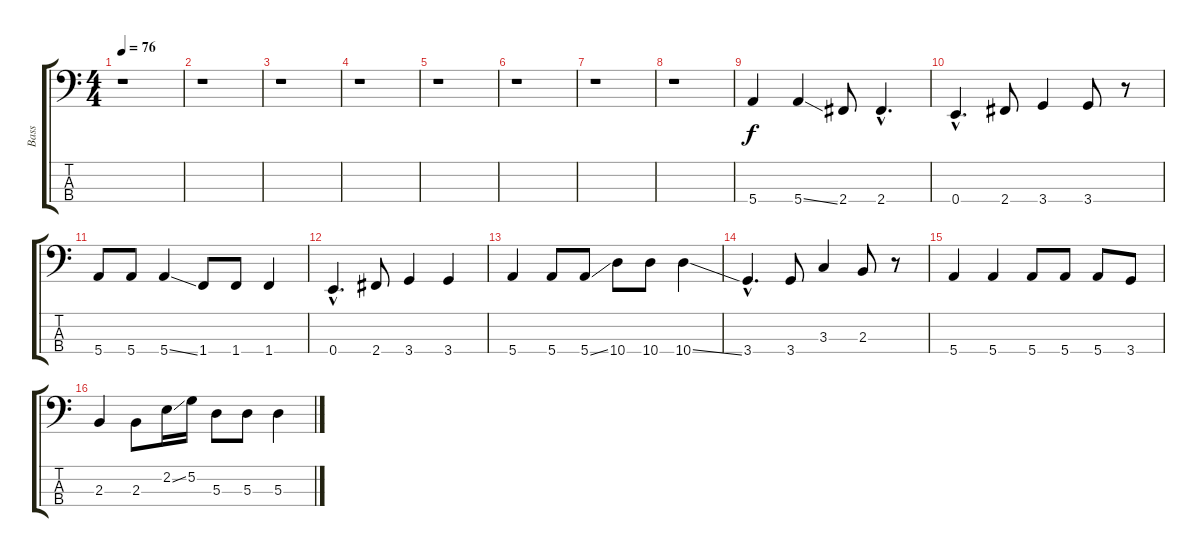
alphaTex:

\track ("Bass" "Bass") {instrument electricbassfinger}
\staff {score tabs}
\tuning (G2 D2 A1 E1) {hide}
\ts (4 4)
\tempo 76
\clef f4
\ks c
r.1{dy f instrument electricbassfinger} |
r.1 |
r.1 |
r.1 |
r.1 |
r.1 |
r.1 |
r.1 |
5.4.4 5.4{ss}.4 2.4.8 2.4{hac}.4{d} |
0.4{hac}.4{d} 2.4.8 3.4.4 3.4.8 r.8 |
5.4.8 5.4.8 5.4{ss}.4 1.4.8 1.4.8 1.4.4 |
0.4{hac}.4{d} 2.4.8 3.4.4 3.4.4 |
5.4.4 5.4.8 5.4{ss}.8 10.4.8 10.4.8 10.4{ss}.4 |
3.4{hac}.4{d} 3.4.8 3.3.4 2.3.8 r.8 |
5.4.4 5.4.4 5.4.8 5.4.8 5.4.8 3.4.8 |
2.3.4 2.3.8 2.2{ss}.16 5.2.16 5.3.8 5.3.8 5.3.4
